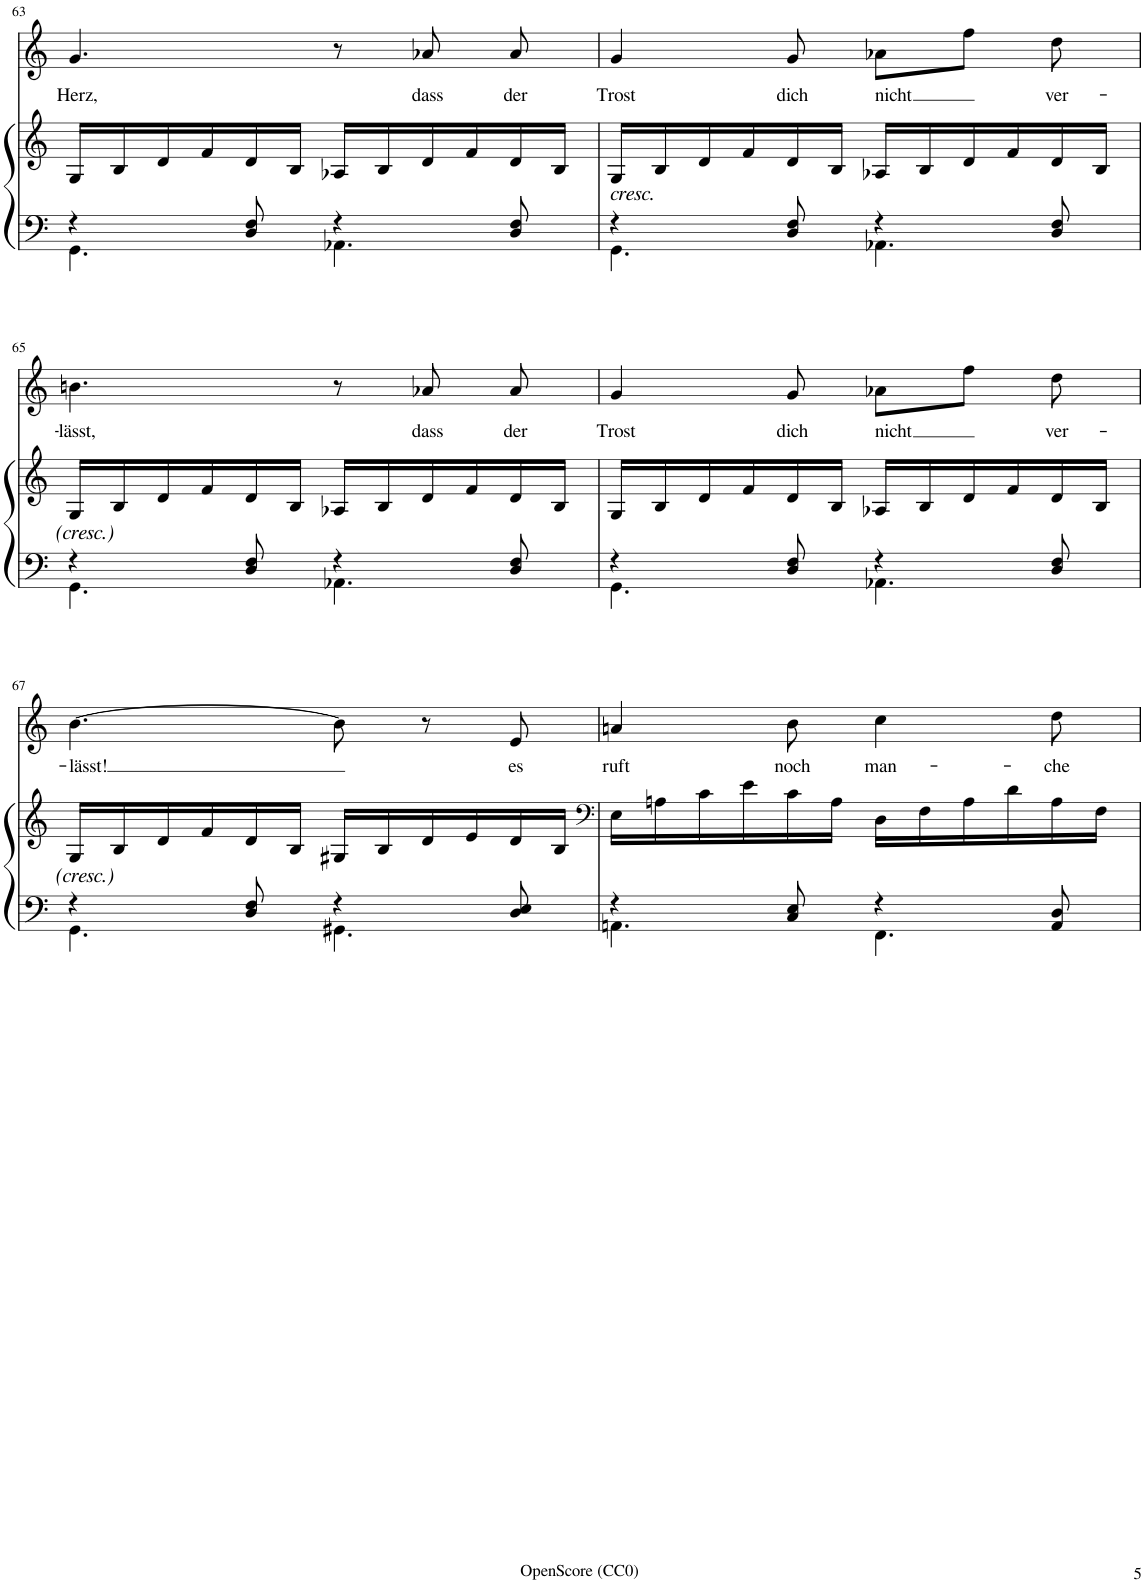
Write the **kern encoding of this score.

**kern	**kern	**kern	**text
*part2	*part2	*part1	*part1
*staff3	*staff2	*staff1	*staff1
*I"Piano	*	*I"Voice	*
*I'Pno	*	*	*
!!LO:PB:g=z
*clefF4	*clefG2	*clefG2	*
*k[]	*k[]	*k[]	*
*M6/8	*M6/8	*M6/8	*
=63	=63	=63	=63
*^	*	*	*
!	!	!	!	!LO:LY:b
4r	4.GG\	16G/LL	4.g/	Herz,
.	.	16B/	.	.
.	.	16d/	.	.
.	.	16f/	.	.
8D/ 8F/	.	16d/	.	.
.	.	16B/JJ	.	.
4r	4.AA-X\	16A-X/LL	8r	.
.	.	16B/	.	.
!	!	!	!	!LO:LY:b
.	.	16d/	8a-X/	dass
.	.	16f/	.	.
!	!	!	!	!LO:LY:b
8D/ 8F/	.	16d/	8a-/	der
.	.	16B/JJ	.	.
=64	=64	=64	=64	=64
!	!	!LO:TX:b:i:t=cresc.	!	!
!	!	!	!	!LO:LY:b
4r	4.GG\	16G/LL	4g/	Trost
.	.	16B/	.	.
.	.	16d/	.	.
.	.	16f/	.	.
!	!	!	!	!LO:LY:b
8D/ 8F/	.	16d/	8g/	dich
.	.	16B/JJ	.	.
!	!	!	!	!LO:LY:b
4r	4.AA-X\	16A-X/LL	8a-X\L	nicht
.	.	16B/	.	.
.	.	16d/	8ff\J	.
.	.	16f/	.	.
!	!	!	!	!LO:LY:b
8D/ 8F/	.	16d/	8dd\	ver-
.	.	16B/JJ	.	.
!!LO:LB:g=z
=65	=65	=65	=65	=65
!	!	!	!	!LO:LY:b
4r	4.GG\	16G/LL	4.bn\	-lässt,
.	.	16B/	.	.
.	.	16d/	.	.
.	.	16f/	.	.
8D/ 8F/	.	16d/	.	.
.	.	16B/JJ	.	.
4r	4.AA-X\	16A-X/LL	8r	.
.	.	16B/	.	.
!	!	!	!	!LO:LY:b
.	.	16d/	8a-X/	dass
.	.	16f/	.	.
!	!	!	!	!LO:LY:b
8D/ 8F/	.	16d/	8a-/	der
.	.	16B/JJ	.	.
=66	=66	=66	=66	=66
!	!	!	!	!LO:LY:b
4r	4.GG\	16G/LL	4g/	Trost
.	.	16B/	.	.
.	.	16d/	.	.
.	.	16f/	.	.
!	!	!	!	!LO:LY:b
8D/ 8F/	.	16d/	8g/	dich
.	.	16B/JJ	.	.
!	!	!	!	!LO:LY:b
4r	4.AA-X\	16A-X/LL	8a-X\L	nicht
.	.	16B/	.	.
.	.	16d/	8ff\J	.
.	.	16f/	.	.
!	!	!	!	!LO:LY:b
8D/ 8F/	.	16d/	8dd\	ver-
.	.	16B/JJ	.	.
!!LO:LB:g=z
=67	=67	=67	=67	=67
!	!	!	!	!LO:LY:b
4r	4.GG\	16G/LL	[4.b\	-lässt!
.	.	16B/	.	.
.	.	16d/	.	.
.	.	16f/	.	.
8D/ 8F/	.	16d/	.	.
.	.	16B/JJ	.	.
4r	4.GG#X\	16G#X/LL	8b\]	.
.	.	16B/	.	.
.	.	16d/	8r	.
.	.	16e/	.	.
!	!	!	!	!LO:LY:b
8D/ 8E/	.	16d/	8e/	es
.	.	16B/JJ	.	.
=68	=68	=68	=68	=68
*	*	*clefF4	*	*
!	!	!	!	!LO:LY:b
4r	4.AAn\	16E\LL	4an/	ruft
.	.	16An\	.	.
.	.	16c\	.	.
.	.	16e\	.	.
!	!	!	!	!LO:LY:b
8C/ 8E/	.	16c\	8b\	noch
.	.	16A\JJ	.	.
!	!	!	!	!LO:LY:b
4r	4.FF\	16D\LL	4cc\	man-
.	.	16F\	.	.
.	.	16A\	.	.
.	.	16d\	.	.
!	!	!	!	!LO:LY:b
8AA/ 8D/	.	16A\	8dd\	-che
.	.	16F\JJ	.	.
*v	*v	*	*	*
=	=	=	=
*-	*-	*-	*-
